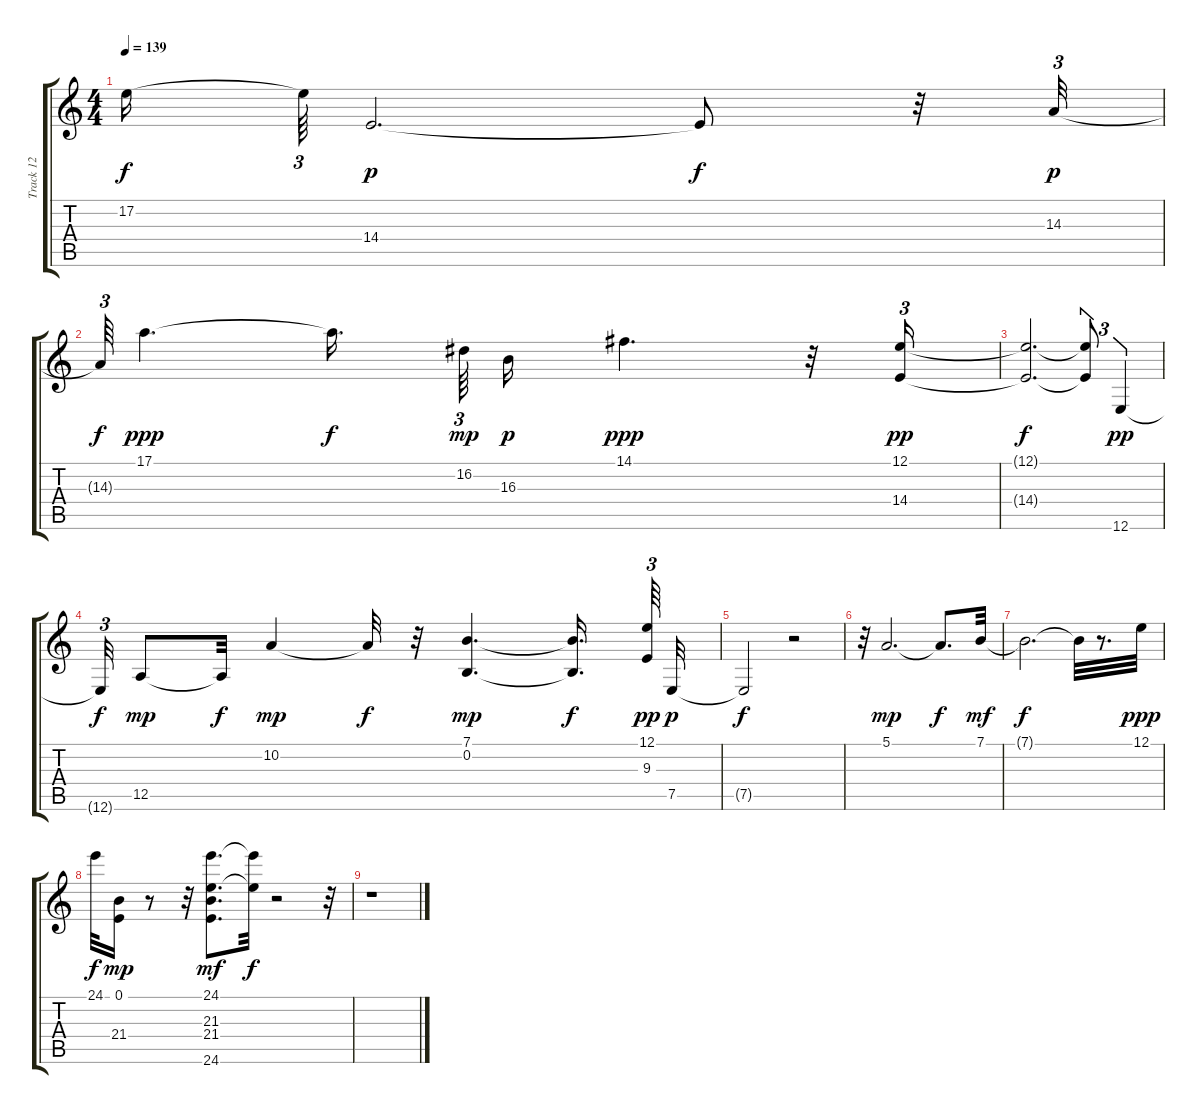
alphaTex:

\track ("Track 12" "Track 12") {instrument stringensemble1}
\staff {score tabs}
\tuning (E4 B3 G3 D3 A2 E2) {hide}
\ts (4 4)
\tempo 139
\clef g2
\ks c
17.2{t}.16{dy f} 17.2{t}.64{tu (3 2)} 14.4.2{d dy p} 14.4{t}.8{dy f} r.32 14.3.32{tu (3 2) dy p} |
14.3{t}.64{tu (3 2) dy f} 17.1.4{d dy ppp} 17.1{t}.16{d dy f beam splitsecondary} 16.2.64{tu (3 2) dy mp} 16.3.16{dy p} 14.1.4{d dy ppp} r.32 (12.1 14.4).16{tu (3 2) dy pp} |
(12.1{t} 14.4{t}).2{d dy f} (12.1{t} 14.4{t}).8{tu (3 2)} 12.6.4{tu (3 2) dy pp} |
12.6{t}.32{tu (3 2) dy f} 12.5.8{dy mp} 12.5{t}.32{dy f} 10.2.4{dy mp} 10.2{t}.32{dy f} r.32 (7.1 0.2).4{d dy mp} (7.1{t} 0.2{t}).16{d dy f beam splitsecondary} (12.1 9.3).64{tu (3 2) dy pp} 7.5.32{dy p} |
7.5{t}.2{dy f} r.2 |
r.32 5.1.2{d dy mp} 5.1{t}.8{d dy f} 7.1.32{dy mf} |
7.1{t}.2{d dy f} 7.1{t}.32 r.8{d} 12.1.32{dy ppp} |
24.1.32{dy f} (0.1 21.4).16{dy mp} r.8 r.32 (24.1 21.3 21.4 24.6).8{d dy mf} (24.1{t} 21.3{t}).32{dy f} r.2 r.32 |
r.1
